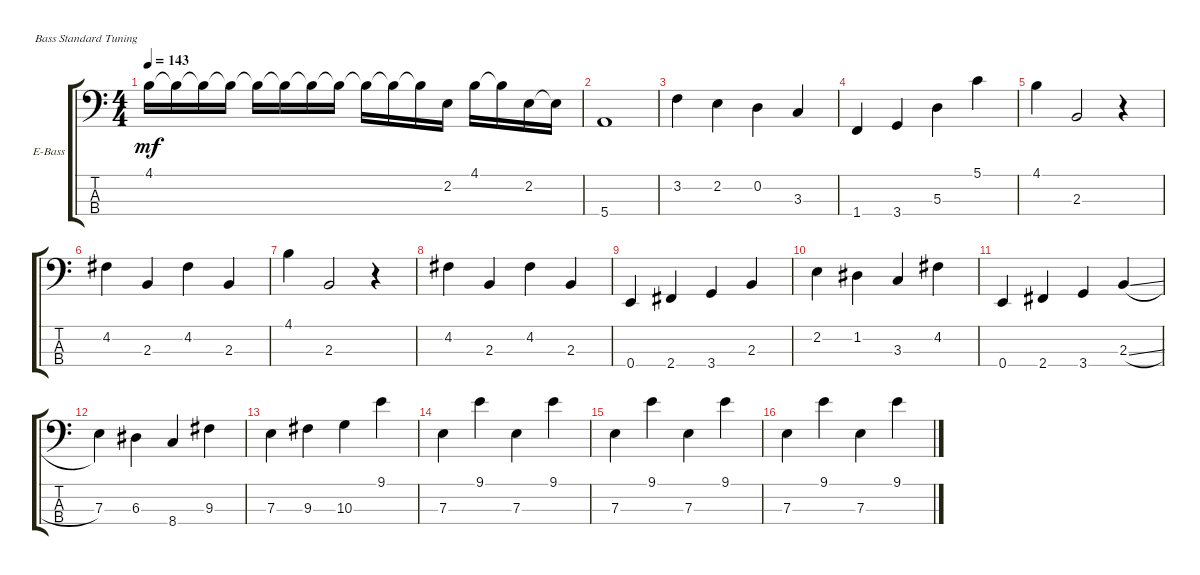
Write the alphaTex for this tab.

\defaultSystemsLayout 4
\bracketExtendMode groupsimilarinstruments
\firstSystemTrackNameOrientation horizontal
\otherSystemsTrackNameOrientation horizontal
\track ("Electric Bass" "E-Bass") {instrument electricbassfinger}
\staff {score tabs}
\tuning (G2 D2 A1 E1)
\ts (4 4)
\tempo 143
\clef f4
\ks c
4.1.16{dy mf} 4.1{t}.16 4.1{t}.16 4.1{t}.16 4.1{t}.16 4.1{t}.16 4.1{t}.16 4.1{t}.16 4.1{t}.16 4.1{t}.16 4.1{t}.16 2.2.16 4.1.16 4.1{t}.16 2.2.16 2.2{t}.16 |
5.4.1 |
3.2.4 2.2.4 0.2.4 3.3.4 |
1.4.4 3.4.4 5.3.4 5.1.4 |
4.1.4 2.3.2 r.4 |
4.2.4 2.3.4 4.2.4 2.3.4 |
4.1.4 2.3.2 r.4 |
4.2.4 2.3.4 4.2.4 2.3.4 |
0.4.4 2.4.4 3.4.4 2.3.4 |
2.2.4 1.2.4 3.3.4 4.2.4 |
0.4.4 2.4.4 3.4.4 2.3{sl}.4 |
7.3.4 6.3.4 8.4.4 9.3.4 |
7.3.4 9.3.4 10.3.4 9.1.4 |
7.3.4 9.1.4 7.3.4 9.1.4 |
7.3.4 9.1.4 7.3.4 9.1.4 |
7.3.4 9.1.4 7.3.4 9.1.4
